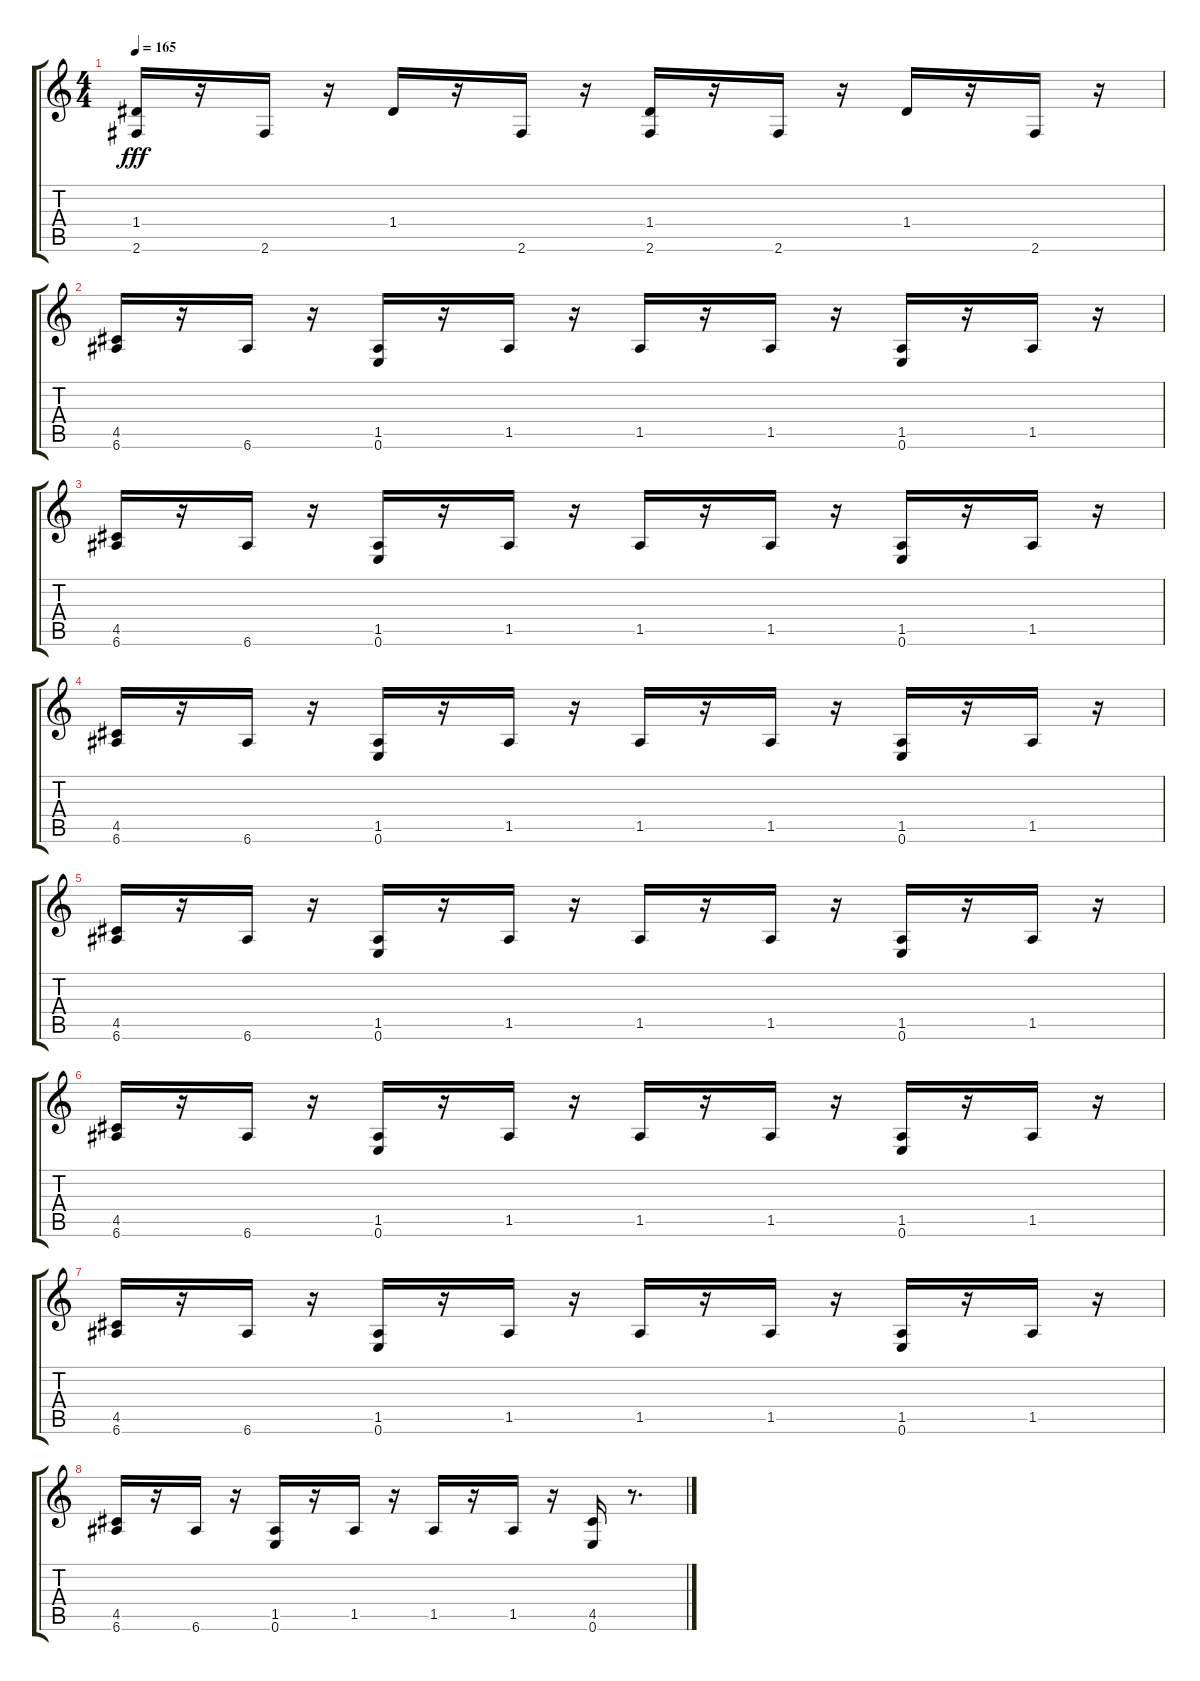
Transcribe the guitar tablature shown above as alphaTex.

\track "" {instrument acousticguitarnylon}
\staff {score tabs}
\tuning (E4 B3 G3 D3 A2 E2) {hide}
\ts (4 4)
\tempo 165
\clef g2
\ks c
(1.4 2.6).16{dy fff} r.16 2.6.16 r.16 1.4.16 r.16 2.6.16 r.16 (1.4 2.6).16 r.16 2.6.16 r.16 1.4.16 r.16 2.6.16 r.16 |
(4.5 6.6).16 r.16 6.6.16 r.16 (1.5 0.6).16 r.16 1.5.16 r.16 1.5.16 r.16 1.5.16 r.16 (1.5 0.6).16 r.16 1.5.16 r.16 |
(4.5 6.6).16 r.16 6.6.16 r.16 (1.5 0.6).16 r.16 1.5.16 r.16 1.5.16 r.16 1.5.16 r.16 (1.5 0.6).16 r.16 1.5.16 r.16 |
(4.5 6.6).16 r.16 6.6.16 r.16 (1.5 0.6).16 r.16 1.5.16 r.16 1.5.16 r.16 1.5.16 r.16 (1.5 0.6).16 r.16 1.5.16 r.16 |
(4.5 6.6).16 r.16 6.6.16 r.16 (1.5 0.6).16 r.16 1.5.16 r.16 1.5.16 r.16 1.5.16 r.16 (1.5 0.6).16 r.16 1.5.16 r.16 |
(4.5 6.6).16 r.16 6.6.16 r.16 (1.5 0.6).16 r.16 1.5.16 r.16 1.5.16 r.16 1.5.16 r.16 (1.5 0.6).16 r.16 1.5.16 r.16 |
(4.5 6.6).16 r.16 6.6.16 r.16 (1.5 0.6).16 r.16 1.5.16 r.16 1.5.16 r.16 1.5.16 r.16 (1.5 0.6).16 r.16 1.5.16 r.16 |
(4.5 6.6).16 r.16 6.6.16 r.16 (1.5 0.6).16 r.16 1.5.16 r.16 1.5.16 r.16 1.5.16 r.16 (4.5 0.6).16 r.8{d}
